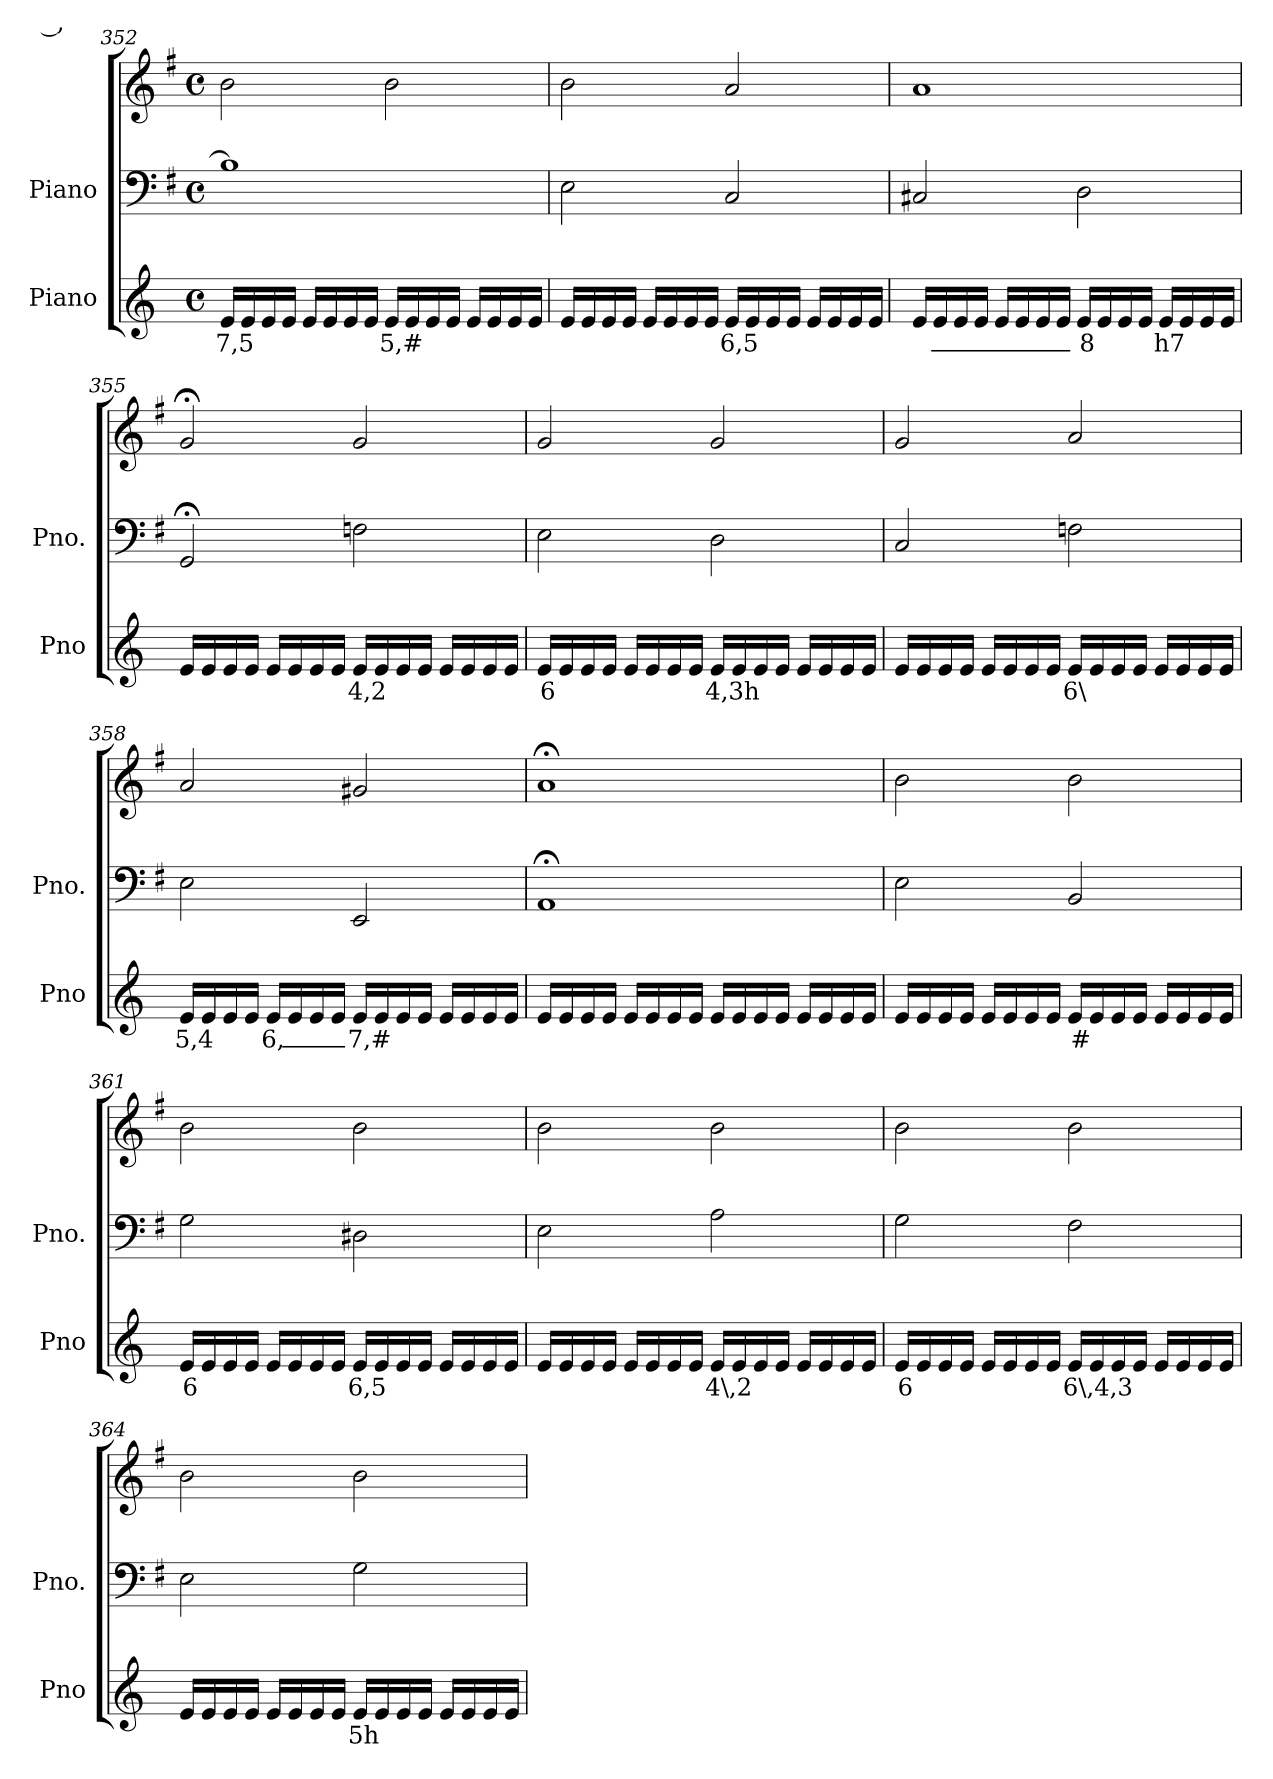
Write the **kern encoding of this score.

**kern	**text	**kern	**kern
*part2	*part2	*part1	*part1
*staff3	*staff3	*staff2	*staff1
*I"Piano	*	*I"Piano	*
*I'Pno	*	*I'Pno.	*
*clefG2	*	*clefF4	*clefG2
*k[]	*	*k[f#]	*k[f#]
*M4/4	*	*M4/4	*M4/4
*met(c)	*	*met(c)	*met(c)
=352	=352	=352	=352
!	!LO:LY:b	!	!
16e/LL	7,5	1B]	2b\
16e/	.	.	.
16e/	.	.	.
16e/JJ	.	.	.
16e/LL	.	.	.
16e/	.	.	.
16e/	.	.	.
16e/JJ	.	.	.
!	!LO:LY:b	!	!
16e/LL	5,#	.	2b\
16e/	.	.	.
16e/	.	.	.
16e/JJ	.	.	.
16e/LL	.	.	.
16e/	.	.	.
16e/	.	.	.
16e/JJ	.	.	.
=353	=353	=353	=353
16e/LL	.	2E\	2b\
16e/	.	.	.
16e/	.	.	.
16e/JJ	.	.	.
16e/LL	.	.	.
16e/	.	.	.
16e/	.	.	.
16e/JJ	.	.	.
!	!LO:LY:b	!	!
16e/LL	6,5	2C/	2a/
16e/	.	.	.
16e/	.	.	.
16e/JJ	.	.	.
16e/LL	.	.	.
16e/	.	.	.
16e/	.	.	.
16e/JJ	.	.	.
=354	=354	=354	=354
!	!LO:LY:b	!	!
16e/LL	_,_	2C#X/	1a
16e/	.	.	.
16e/	.	.	.
16e/JJ	.	.	.
16e/LL	.	.	.
16e/	.	.	.
16e/	.	.	.
16e/JJ	.	.	.
!	!LO:LY:b	!	!
16e/LL	8	2D\	.
16e/	.	.	.
16e/	.	.	.
16e/JJ	.	.	.
!	!LO:LY:b	!	!
16e/LL	h7	.	.
16e/	.	.	.
16e/	.	.	.
16e/JJ	.	.	.
=355	=355	=355	=355
16e/LL	.	2GG;</	2g;</
16e/	.	.	.
16e/	.	.	.
16e/JJ	.	.	.
16e/LL	.	.	.
16e/	.	.	.
16e/	.	.	.
16e/JJ	.	.	.
!	!LO:LY:b	!	!
16e/LL	4,2	2Fn\	2g/
16e/	.	.	.
16e/	.	.	.
16e/JJ	.	.	.
16e/LL	.	.	.
16e/	.	.	.
16e/	.	.	.
16e/JJ	.	.	.
=356	=356	=356	=356
!	!LO:LY:b	!	!
16e/LL	6	2E\	2g/
16e/	.	.	.
16e/	.	.	.
16e/JJ	.	.	.
16e/LL	.	.	.
16e/	.	.	.
16e/	.	.	.
16e/JJ	.	.	.
!	!LO:LY:b	!	!
16e/LL	4,3h	2D\	2g/
16e/	.	.	.
16e/	.	.	.
16e/JJ	.	.	.
16e/LL	.	.	.
16e/	.	.	.
16e/	.	.	.
16e/JJ	.	.	.
=357	=357	=357	=357
16e/LL	.	2C/	2g/
16e/	.	.	.
16e/	.	.	.
16e/JJ	.	.	.
16e/LL	.	.	.
16e/	.	.	.
16e/	.	.	.
16e/JJ	.	.	.
!	!LO:LY:b	!	!
16e/LL	6\	2Fn\	2a/
16e/	.	.	.
16e/	.	.	.
16e/JJ	.	.	.
16e/LL	.	.	.
16e/	.	.	.
16e/	.	.	.
16e/JJ	.	.	.
=358	=358	=358	=358
!	!LO:LY:b	!	!
16e/LL	5,4	2E\	2a/
16e/	.	.	.
16e/	.	.	.
16e/JJ	.	.	.
!	!LO:LY:b	!	!
16e/LL	6,_	.	.
16e/	.	.	.
16e/	.	.	.
16e/JJ	.	.	.
!	!LO:LY:b	!	!
16e/LL	7,#	2EE/	2g#X/
16e/	.	.	.
16e/	.	.	.
16e/JJ	.	.	.
16e/LL	.	.	.
16e/	.	.	.
16e/	.	.	.
16e/JJ	.	.	.
=359	=359	=359	=359
16e/LL	.	1AA;<	1a;<
16e/	.	.	.
16e/	.	.	.
16e/JJ	.	.	.
16e/LL	.	.	.
16e/	.	.	.
16e/	.	.	.
16e/JJ	.	.	.
16e/LL	.	.	.
16e/	.	.	.
16e/	.	.	.
16e/JJ	.	.	.
16e/LL	.	.	.
16e/	.	.	.
16e/	.	.	.
16e/JJ	.	.	.
=360	=360	=360	=360
16e/LL	.	2E\	2b\
16e/	.	.	.
16e/	.	.	.
16e/JJ	.	.	.
16e/LL	.	.	.
16e/	.	.	.
16e/	.	.	.
16e/JJ	.	.	.
!	!LO:LY:b	!	!
16e/LL	#	2BB/	2b\
16e/	.	.	.
16e/	.	.	.
16e/JJ	.	.	.
16e/LL	.	.	.
16e/	.	.	.
16e/	.	.	.
16e/JJ	.	.	.
=361	=361	=361	=361
!	!LO:LY:b	!	!
16e/LL	6	2G\	2b\
16e/	.	.	.
16e/	.	.	.
16e/JJ	.	.	.
16e/LL	.	.	.
16e/	.	.	.
16e/	.	.	.
16e/JJ	.	.	.
!	!LO:LY:b	!	!
16e/LL	6,5	2D#X\	2b\
16e/	.	.	.
16e/	.	.	.
16e/JJ	.	.	.
16e/LL	.	.	.
16e/	.	.	.
16e/	.	.	.
16e/JJ	.	.	.
=362	=362	=362	=362
16e/LL	.	2E\	2b\
16e/	.	.	.
16e/	.	.	.
16e/JJ	.	.	.
16e/LL	.	.	.
16e/	.	.	.
16e/	.	.	.
16e/JJ	.	.	.
!	!LO:LY:b	!	!
16e/LL	4\,2	2A\	2b\
16e/	.	.	.
16e/	.	.	.
16e/JJ	.	.	.
16e/LL	.	.	.
16e/	.	.	.
16e/	.	.	.
16e/JJ	.	.	.
=363	=363	=363	=363
!	!LO:LY:b	!	!
16e/LL	6	2G\	2b\
16e/	.	.	.
16e/	.	.	.
16e/JJ	.	.	.
16e/LL	.	.	.
16e/	.	.	.
16e/	.	.	.
16e/JJ	.	.	.
!	!LO:LY:b	!	!
16e/LL	6\,4,3	2F#\	2b\
16e/	.	.	.
16e/	.	.	.
16e/JJ	.	.	.
16e/LL	.	.	.
16e/	.	.	.
16e/	.	.	.
16e/JJ	.	.	.
=364	=364	=364	=364
16e/LL	.	2E\	2b\
16e/	.	.	.
16e/	.	.	.
16e/JJ	.	.	.
16e/LL	.	.	.
16e/	.	.	.
16e/	.	.	.
16e/JJ	.	.	.
!	!LO:LY:b	!	!
16e/LL	5h	2G\	2b\
16e/	.	.	.
16e/	.	.	.
16e/JJ	.	.	.
16e/LL	.	.	.
16e/	.	.	.
16e/	.	.	.
16e/JJ	.	.	.
=	=	=	=
*-	*-	*-	*-
